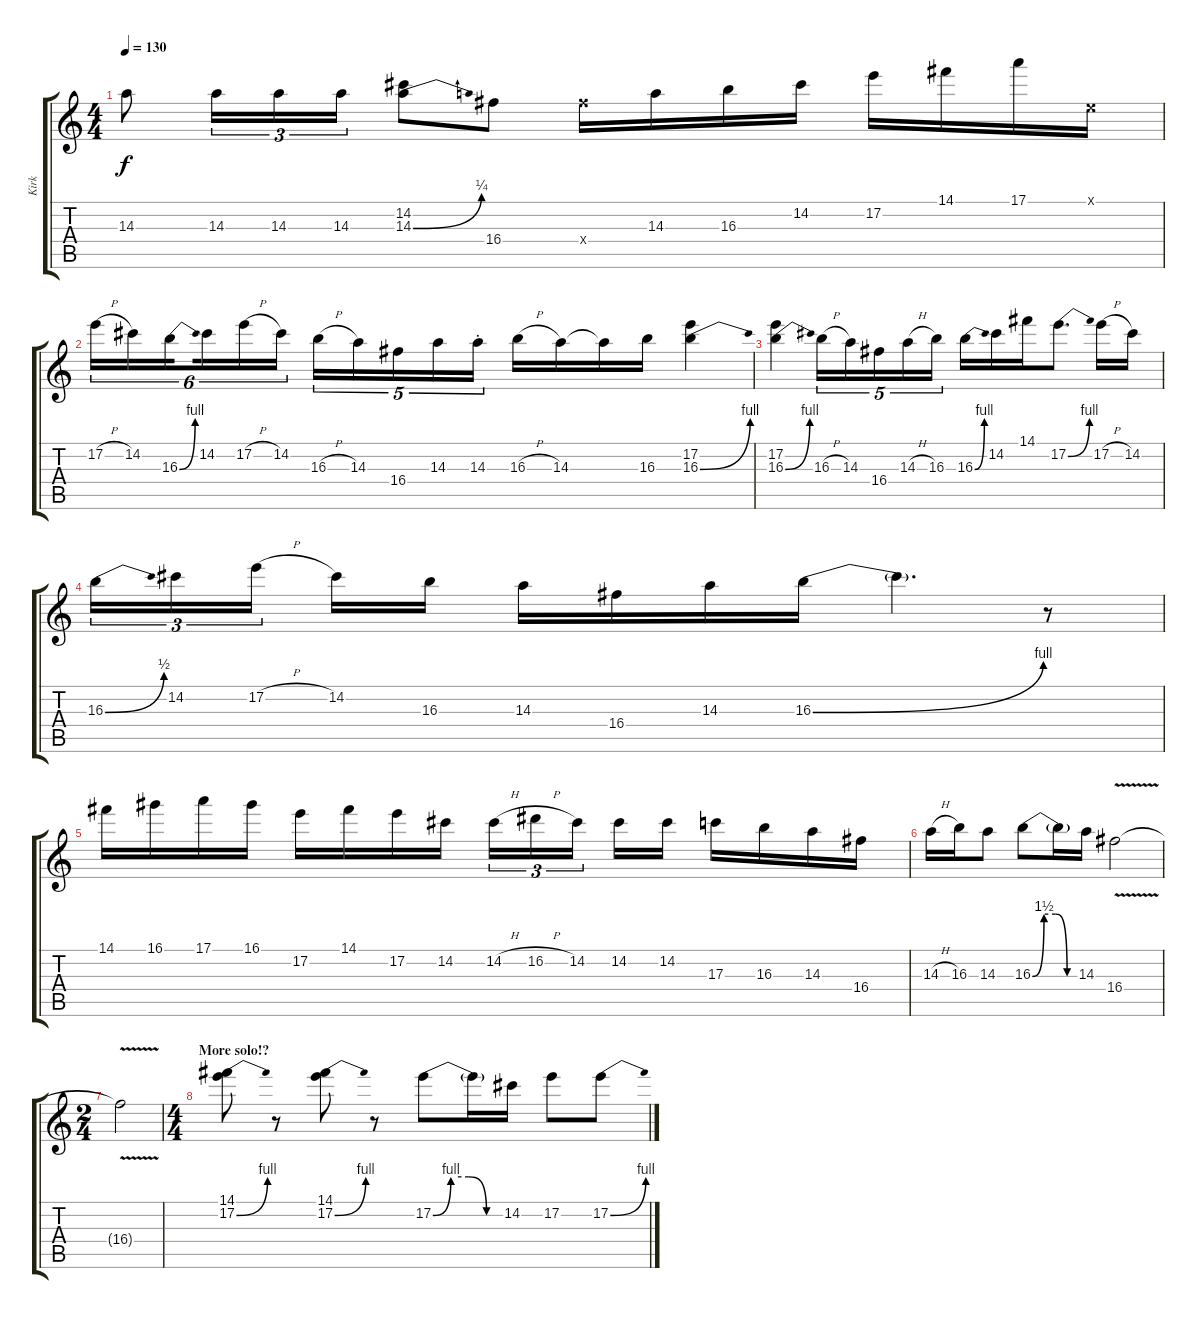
\track ("Kirk" "Kirk") {instrument distortionguitar}
\staff {score tabs}
\tuning (E4 B3 G3 D3 A2 E2) {hide}
\ts (4 4)
\tempo 130
\clef g2
\ks c
14.3.8{dy f} 14.3.16{tu (3 2)} 14.3.16{tu (3 2)} 14.3.16{tu (3 2)} (14.2 14.3{be (bend 0 0 60 1)}).8 16.4.8 16.4{x}.16 14.3.16 16.3.16 14.2.16 17.2.16 14.1.16 17.1.16 0.1{x}.16 |
17.2{h}.16{tu (6 4)} 14.2.16{tu (6 4)} 16.3{be (bend 0 0 60 4)}.16{tu (6 4) beam splitsecondary} 14.2.16{tu (6 4)} 17.2{h}.16{tu (6 4)} 14.2.16{tu (6 4)} 16.3{h}.16{tu (5 4)} 14.3.16{tu (5 4)} 16.4.16{tu (5 4)} 14.3.16{tu (5 4)} 14.3{st}.16{tu (5 4)} 16.3{h}.16 14.3.16 14.3{t}.16 16.3.16 (17.2 16.3{be (bend 0 0 60 4)}).4 |
(17.2 16.3{be (bend 0 0 60 4)}).4 16.3{h}.16{tu (5 4)} 14.3.16{tu (5 4)} 16.4.16{tu (5 4)} 14.3{h}.16{tu (5 4)} 16.3.16{tu (5 4)} 16.3{be (bend 0 0 60 4)}.16 14.2.16 14.1.16 17.2{be (bend 0 0 60 4)}.8{d} 17.2{h}.16 14.2.16 |
16.3{be (bend 0 0 60 2)}.16{tu (3 2)} 14.2.16{tu (3 2)} 17.2{h}.16{tu (3 2) beam splitsecondary} 14.2.16 16.3.16 14.3.16 16.4.16 14.3.16 16.3{be (bend 0 0 60 4)}.16 16.3{t}.4{d} r.8 |
14.1.16 16.1.16 17.1.16 16.1.16 17.2.16 14.1.16 17.2.16 14.2.16 14.2{h}.16{tu (3 2)} 16.2{h}.16{tu (3 2)} 14.2.16{tu (3 2) beam splitsecondary} 14.2.16 14.2.16 17.3.16 16.3.16 14.3.16 16.4.16 |
14.3{h}.16 16.3.16 14.3.8 16.3{be (custom 0 0 15 6 30 6 45 0 60 0)}.8 16.3{t}.16 14.3.16 16.4{v}.2 |
\ts (2 4)
16.4{t}.2 |
\ts (4 4)
\section ("" "More solo!?")
(14.1 17.2{be (bend 0 0 60 4)}).8 r.8 (14.1 17.2{be (bend 0 0 60 4)}).8 r.8 17.2{be (custom 0 0 15 4 30 4 45 0 60 0)}.8 17.2{t}.16 14.2.16 17.2.8 17.2{be (bend 0 0 60 4)}.8
